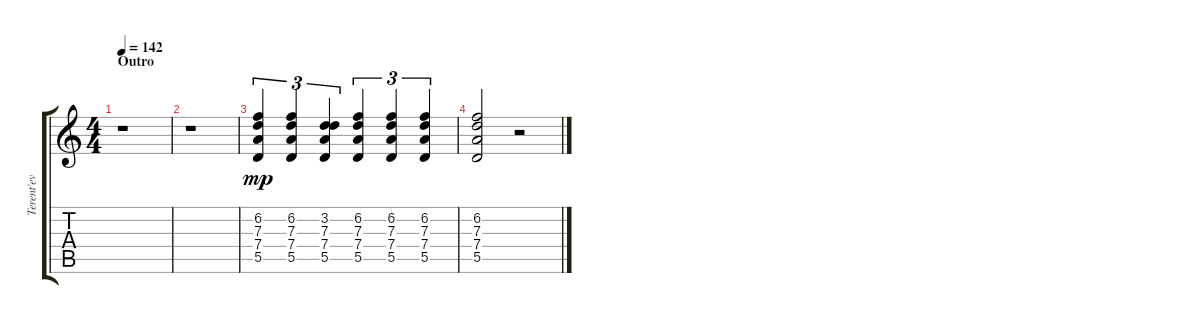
\track ("Terent'ev" "Terent'ev") {instrument distortionguitar}
\staff {score tabs}
\tuning (E4 B3 G3 D3 A2 E2) {hide}
\ts (4 4)
\section ("" "Outro")
\tempo 142
\clef g2
\ks c
r.1{dy mp} |
r.1 |
(6.2 7.3 7.4 5.5).4{tu (3 2)} (6.2 7.3 7.4 5.5).4{tu (3 2)} (3.2 7.3 7.4 5.5).4{tu (3 2)} (6.2 7.3 7.4 5.5).4{tu (3 2)} (6.2 7.3 7.4 5.5).4{tu (3 2)} (6.2 7.3 7.4 5.5).4{tu (3 2)} |
(6.2 7.3 7.4 5.5).2 r.2
